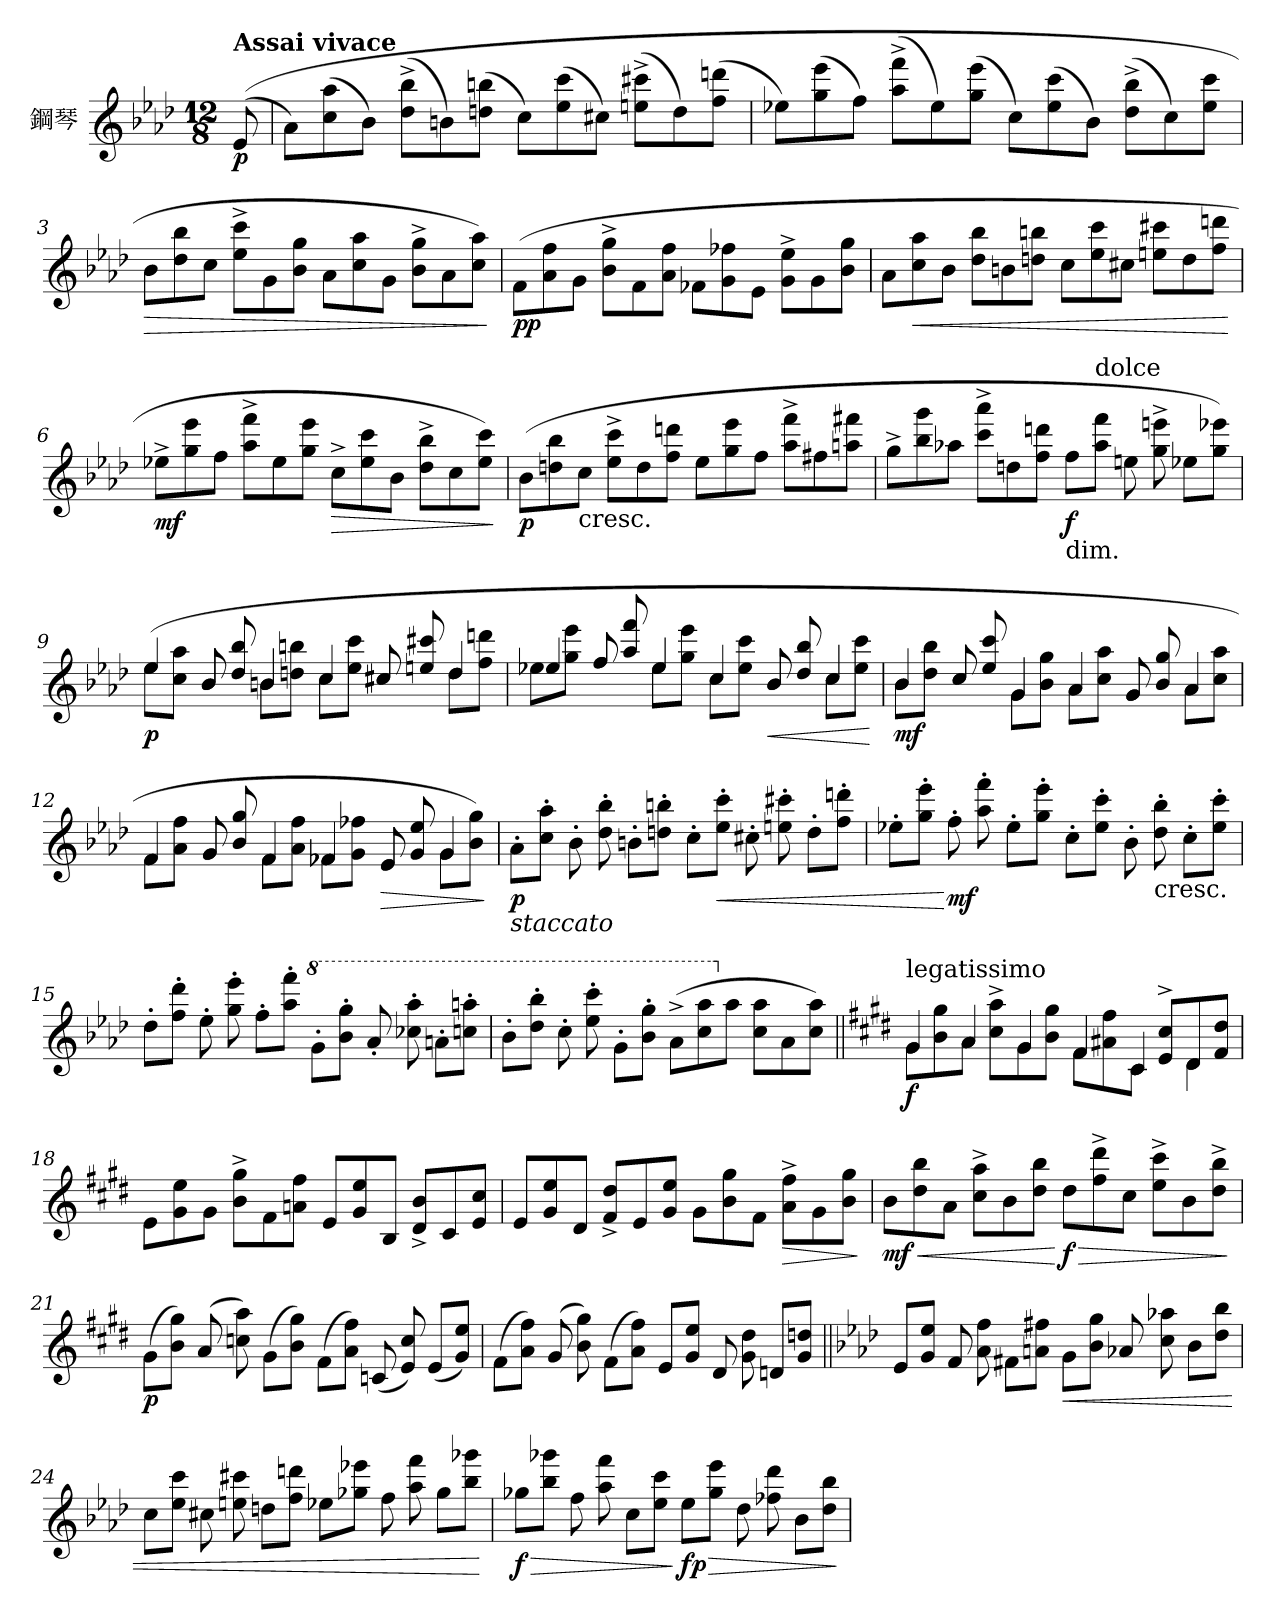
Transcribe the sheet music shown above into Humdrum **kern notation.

**kern	**dynam
*part1	*part1
*staff1	*staff1
*I"鋼琴	*
*clefG2	*
*k[b-e-a-d-]	*
*M12/8	*
=	=
!LO:TX:a:B:t=Assai vivace	!
!	!LO:DY:b
(>(>8e-/	p
=1	=1
*MM180	*
8a-\L)	.
(>8cc\ 8aa-\	.
*MM218	*
8b-\J)	.
(>8dd-\^ 8bb-\^L	.
*MM248	*
8bn\)	.
(>8ddn\ 8bbn\J	.
*MM268	*
8cc\L)	.
(>8ee-\ 8ccc\	.
8cc#X\J)	.
(>8een\^ 8ccc#X\^L	.
8dd\)	.
(>8ff\ 8dddn\J	.
=2	=2
8ee-X\L)	.
(>8gg\ 8eee-\	.
8ff\J)	.
(>8aa-\^ 8fff\^L	.
8ee-\)	.
(>8gg\ 8eee-\J	.
8cc\L)	.
(>8ee-\ 8ccc\	.
8b-\J)	.
(>8dd-\^ 8bb-\^L	.
8cc\)	.
8ee-\ 8ccc\J	.
!!LO:LB:g=z
=3	=3
!	!LO:HP:b
8b-\L	>
8dd-\ 8bb-\	.
8cc\J	.
8ee-\^ 8ccc\^L	.
8g\	.
8b-\ 8gg\J	.
8a-\L	.
8cc\ 8aa-\	.
8g\J	.
8b-\^ 8gg\^L	.
8a-\	.
8cc\ 8aa-\J)	.
.	]
=4	=4
!	!LO:DY:b
(>8f\L	pp
8a-\ 8ff\	.
8g\J	.
8b-\^ 8gg\^L	.
8f\	.
8a-\ 8ff\J	.
8f-X\L	.
8g\ 8ff-X\	.
*MM248	*
8e-\J	.
8g\^ 8ee-\^L	.
*MM218	*
8g\	.
8b-\ 8gg\J	.
=5	=5
*MM228	*
8a-\L	.
!	!LO:HP:b
8cc\ 8aa-\	<
*MM248	*
8b-\J	.
8dd-\ 8bb-\L	.
*MM268	*
8bn\	.
8ddn\ 8bbn\J	.
8cc\L	.
8ee-\ 8ccc\	.
8cc#X\J	.
8een\ 8ccc#X\L	.
8dd\	.
8ff\ 8dddn\J	.
.	[
!!LO:LB:g=z
=6	=6
!	!LO:DY:b
8ee-X^\L	mf
8gg\ 8eee-\	.
8ff\J	.
8aa-\^ 8fff\^L	.
8ee-\	.
8gg\ 8eee-\J	.
!	!LO:HP:b
8cc^\L	>
8ee-\ 8ccc\	.
8b-\J	.
8dd-\^ 8bb-\^L	.
8cc\	.
8ee-\ 8ccc\J)	.
.	]
=7	=7
!	!LO:DY:b
(>8b-\L	p
8ddn\ 8bb-\	.
!LO:TX:b:t=cresc.	!
8cc\J	.
8ee-\^ 8ccc\^L	.
8dd\	.
8ff\ 8dddn\J	.
8ee-\L	.
8gg\ 8eee-\	.
8ff\J	.
8aa-\^ 8fff\^L	.
8ff#X\	.
8aan\ 8fff#X\J	.
=8	=8
8gg^\L	.
8bb-\ 8ggg\	.
*MM258	*
8aa-X\J	.
8ccc\^ 8aaa-\^L	.
*MM248	*
8ddn\	.
8ff\ 8dddn\J	.
*MM238	*
!LO:TX:b:t=dim.	!
!	!LO:DY:b
8ff\L	f
!LO:TX:a:t=dolce	!
8aa-\ 8fff\J	.
*MM228	*
8een\	.
8gg\^ 8eeen\^	.
*MM218	*
8ee-X\L	.
8gg\ 8eee-X\J)	.
!!LO:LB:g=z
=9	=9
*MM228	*
*^	*
!	!	!LO:DY:b
(>8ee-\L	4ee-/	p
8cc\ 8aa-\J	.	.
*MM248	*	*
8b-/	4b-/	.
8dd-/ 8bb-/	.	.
*MM268	*	*
8bn\L	4b/	.
8ddn\ 8bbn\J	.	.
8cc\L	4cc/	.
8ee-\ 8ccc\J	.	.
8cc#X/	4cc#/	.
8een/ 8ccc#X/	.	.
8dd\L	4dd/	.
8ff\ 8dddn\J	.	.
=10	=10	=10
8ee-X\L	4ee-/	.
8gg\ 8eee-\J	.	.
8ff/	4ff/	.
8aa-/ 8fff/	.	.
8ee-\L	4ee-/	.
8gg\ 8eee-\J	.	.
8cc\L	4cc/	.
8ee-\ 8ccc\J	.	.
!	!	!LO:HP:b
8b-/	4b-/	<
8dd-/ 8bb-/	.	.
8cc\L	4cc/	.
8ee-\ 8ccc\J	.	.
*v	*v	*
.	[
=11	=11
*^	*
!	!	!LO:DY:b
8b-\L	4b-/	mf
8dd-\ 8bb-\J	.	.
8cc/	4cc/	.
8ee-/ 8ccc/	.	.
8g\L	4g/	.
8b-\ 8gg\J	.	.
8a-\L	4a-/	.
8cc\ 8aa-\J	.	.
8g/	4g/	.
8b-/ 8gg/	.	.
8a-\L	4a-/	.
8cc\ 8aa-\J	.	.
!!LO:LB:g=z	!!
=12	=12	=12
8f\L	4f/	.
8a-\ 8ff\J	.	.
8g/	4g/	.
8b-/ 8gg/	.	.
8f\L	4f/	.
8a-\ 8ff\J	.	.
8f-X\L	4f-/	.
8g\ 8ff-X\J	.	.
*MM248	*	*
!	!	!LO:HP:b
8e-/	4e-/	>
8g/ 8ee-/	.	.
*MM218	*	*
8g\L	4g/	.
8b-\ 8gg\J)	.	.
*v	*v	*
.	]
=13	=13
*MM228	*
!LO:TX:b:i:t=staccato	!
!	!LO:DY:b
8a-'\L	p
8cc\' 8aa-\'J	.
*MM248	*
8b-'\	.
8dd-\' 8bb-\'	.
*MM268	*
8bn'\L	.
8ddn\' 8bbn\'J	.
8cc'\L	.
!	!LO:HP:b
8ee-\' 8ccc\'J	<
8cc#X'\	.
8een\' 8ccc#X\'	.
8dd'\L	.
8ff\' 8dddn\'J	.
=14	=14
8ee-X'\L	.
8gg\' 8eee-\'J	.
!	!LO:DY:n=1:b
8ff'\	[ mf
8aa-\' 8fff\'	.
8ee-'\L	.
8gg\' 8eee-\'J	.
8cc'\L	.
8ee-\' 8ccc\'J	.
8b-'\	.
!LO:TX:b:t=cresc.	!
8dd-\' 8bb-\'	.
8cc'\L	.
8ee-\' 8ccc\'J	.
!!LO:PB:g=z
=15	=15
8dd-'\L	.
8ff\' 8ddd-\'J	.
8ee-'\	.
8gg\' 8eee-\'	.
8ff'\L	.
8aa-\' 8fff\'J	.
*8va	*
8gg'\L	.
8bb-\' 8ggg\'J	.
8aa-'/	.
8ccc-X\' 8aaa-\'	.
8aan'\L	.
8cccn\' 8aaan\'J	.
=16	=16
*MM258	*
8bb-'\L	.
8ddd-\' 8bbb-\'J	.
*MM238	*
8ccc'\	.
8eee-\' 8cccc\'	.
*MM218	*
8gg'\L	.
8bb-\' 8ggg\'J	.
*MM208	*
(>8aa-^\L	.
8ccc\ 8aaa-\	.
*X8va	*
*MM198	*
8aa-\J	.
8cc\ 8aa-\L	.
*MM188	*
8a-\	.
*MM40	*
8cc\ 8aa-\J)	.
!!LO:LB:g=z
=17||	=17||
*k[f#c#g#d#]	*
*MM208	*
*^	*
!LO:TX:a:t=legatissimo	!	!
!	!	!LO:DY:b
8g#\L	4g#/	f
8b\ 8gg#\	.	.
8a\J	4a/	.
*MM228	*	*
8cc#\^ 8aa\^L	.	.
8g#\	4g#/	.
8b\ 8gg#\J	.	.
*MM248	*	*
8f#\L	4f#/	.
8a#X\ 8ff#\	.	.
8c#\J	4c#/	.
8e/^ 8cc#/^L	.	.
*MM268	*	*
8d#/	4d#\	.
8f#/ 8dd#/J	.	.
*v	*v	*
=18	=18
8e\L	.
8g#\ 8ee\	.
8g#\J	.
8b\^ 8gg#\^L	.
8f#\	.
8an\ 8ff#\J	.
8e/L	.
8g#/ 8ee/	.
8B/J	.
8d#/^ 8b/^L	.
8c#/	.
8e/ 8cc#/J	.
=19	=19
8e/L	.
8g#/ 8ee/	.
8d#/J	.
8f#/^ 8dd#/^L	.
8e/	.
8g#/ 8ee/J	.
8g#\L	.
8b\ 8gg#\	.
8f#\J	.
!	!LO:HP:b
8a\^ 8ff#\^L	>
8g#\	.
8b\ 8gg#\J	.
.	]
!!LO:LB:g=z
=20	=20
!	!LO:HP:b
!	!LO:DY:n=1:b
8b\L	< mf
8dd#\ 8bb\	.
8a\J	.
8cc#\^ 8aa\^L	.
8b\	.
8dd#\ 8bb\J	.
!	!LO:HP:n=1:b
!	!LO:DY:n=2:b
8dd#\L	[ > f
8ff#\^ 8ddd#\^	.
*MM248	*
8cc#\J	.
8ee\^ 8ccc#\^L	.
*MM218	*
8b\	.
8dd#\^ 8bb\^J	.
.	]
=21	=21
*MM208	*
!	!LO:DY:b
(>8g#\L	p
8b\ 8gg#\J)	.
*MM228	*
(>8a/	.
8ccn\ 8aa\)	.
*MM248	*
(>8g#\L	.
8b\ 8gg#\J)	.
*MM268	*
(>8f#\L	.
8a\ 8ff#\J)	.
(<8cn/	.
8e/ 8cc/)	.
(<8e/L	.
8g#/ 8ee/J)	.
=22	=22
*MM258	*
(>8f#\L	.
8a\ 8ff#\J)	.
*MM238	*
(>8g#/	.
8b\ 8gg#\)	.
*MM218	*
(>8f#\L	.
8a\ 8ff#\J)	.
*MM208	*
8e/L	.
8g#/ 8ee/J	.
*MM198	*
8d#/	.
8g#\ 8dd#\	.
*MM188	*
8dn/L	.
8g#/ 8ddn/J	.
!!LO:LB:g=z
=23||	=23||
*k[b-e-a-d-]	*
*MM208	*
8e-/L	.
8g/ 8ee-/J	.
*MM228	*
8f/	.
8a-\ 8ff\	.
*MM248	*
8f#X\L	.
8an\ 8ff#X\J	.
*MM268	*
!	!LO:HP:b
8g\L	<
8b-\ 8gg\J	.
8a-X/	.
8cc\ 8aa-X\	.
8b-\L	.
8dd-\ 8bb-\J	.
=24	=24
8cc\L	.
8ee-\ 8ccc\J	.
8cc#X\	.
8een\ 8ccc#X\	.
8ddn\L	.
8ff\ 8dddn\J	.
8ee-X\L	.
8gg-X\ 8eee-X\J	.
8ff\	.
8aa-\ 8fff\	.
8gg-\L	.
8bb-\ 8ggg-X\J	.
.	[
!!LO:LB:g=z
=25	=25
!	!LO:HP:b
!	!LO:DY:n=1:b
8gg-X\L	> f
8bb-\ 8ggg-X\J	.
8ff\	.
8aa-\ 8fff\	.
8cc\L	.
8ee-\ 8ccc\J	.
!	!LO:HP:n=1:b
!	!LO:DY:n=2:b
8ee-\L	] > fp
8gg-\ 8eee-\J	.
8dd-\	.
8ff-X\ 8ddd-\	.
8b-\L	.
8dd-\ 8bb-\J	.
.	]
=	=
*-	*-
